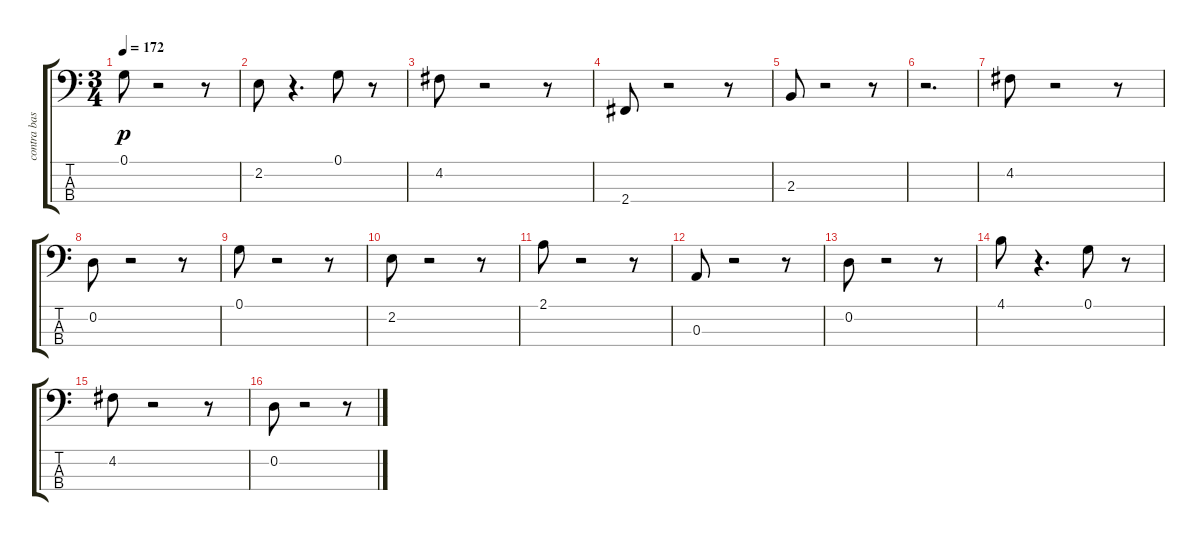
\track ("contra basses" "contra bas") {instrument contrabass}
\staff {score tabs}
\tuning (G2 D2 A1 E1) {hide}
\ts (3 4)
\tempo 172
\clef f4
\ks c
0.1.8{dy p} r.2 r.8 |
2.2.8 r.4{d} 0.1.8 r.8 |
4.2.8 r.2 r.8 |
2.4.8 r.2 r.8 |
2.3.8 r.2 r.8 |
r.2{d} |
4.2.8 r.2 r.8 |
0.2.8 r.2 r.8 |
0.1.8 r.2 r.8 |
2.2.8 r.2 r.8 |
2.1.8 r.2 r.8 |
0.3.8 r.2 r.8 |
0.2.8 r.2 r.8 |
4.1.8 r.4{d} 0.1.8 r.8 |
4.2.8 r.2 r.8 |
0.2.8 r.2 r.8
